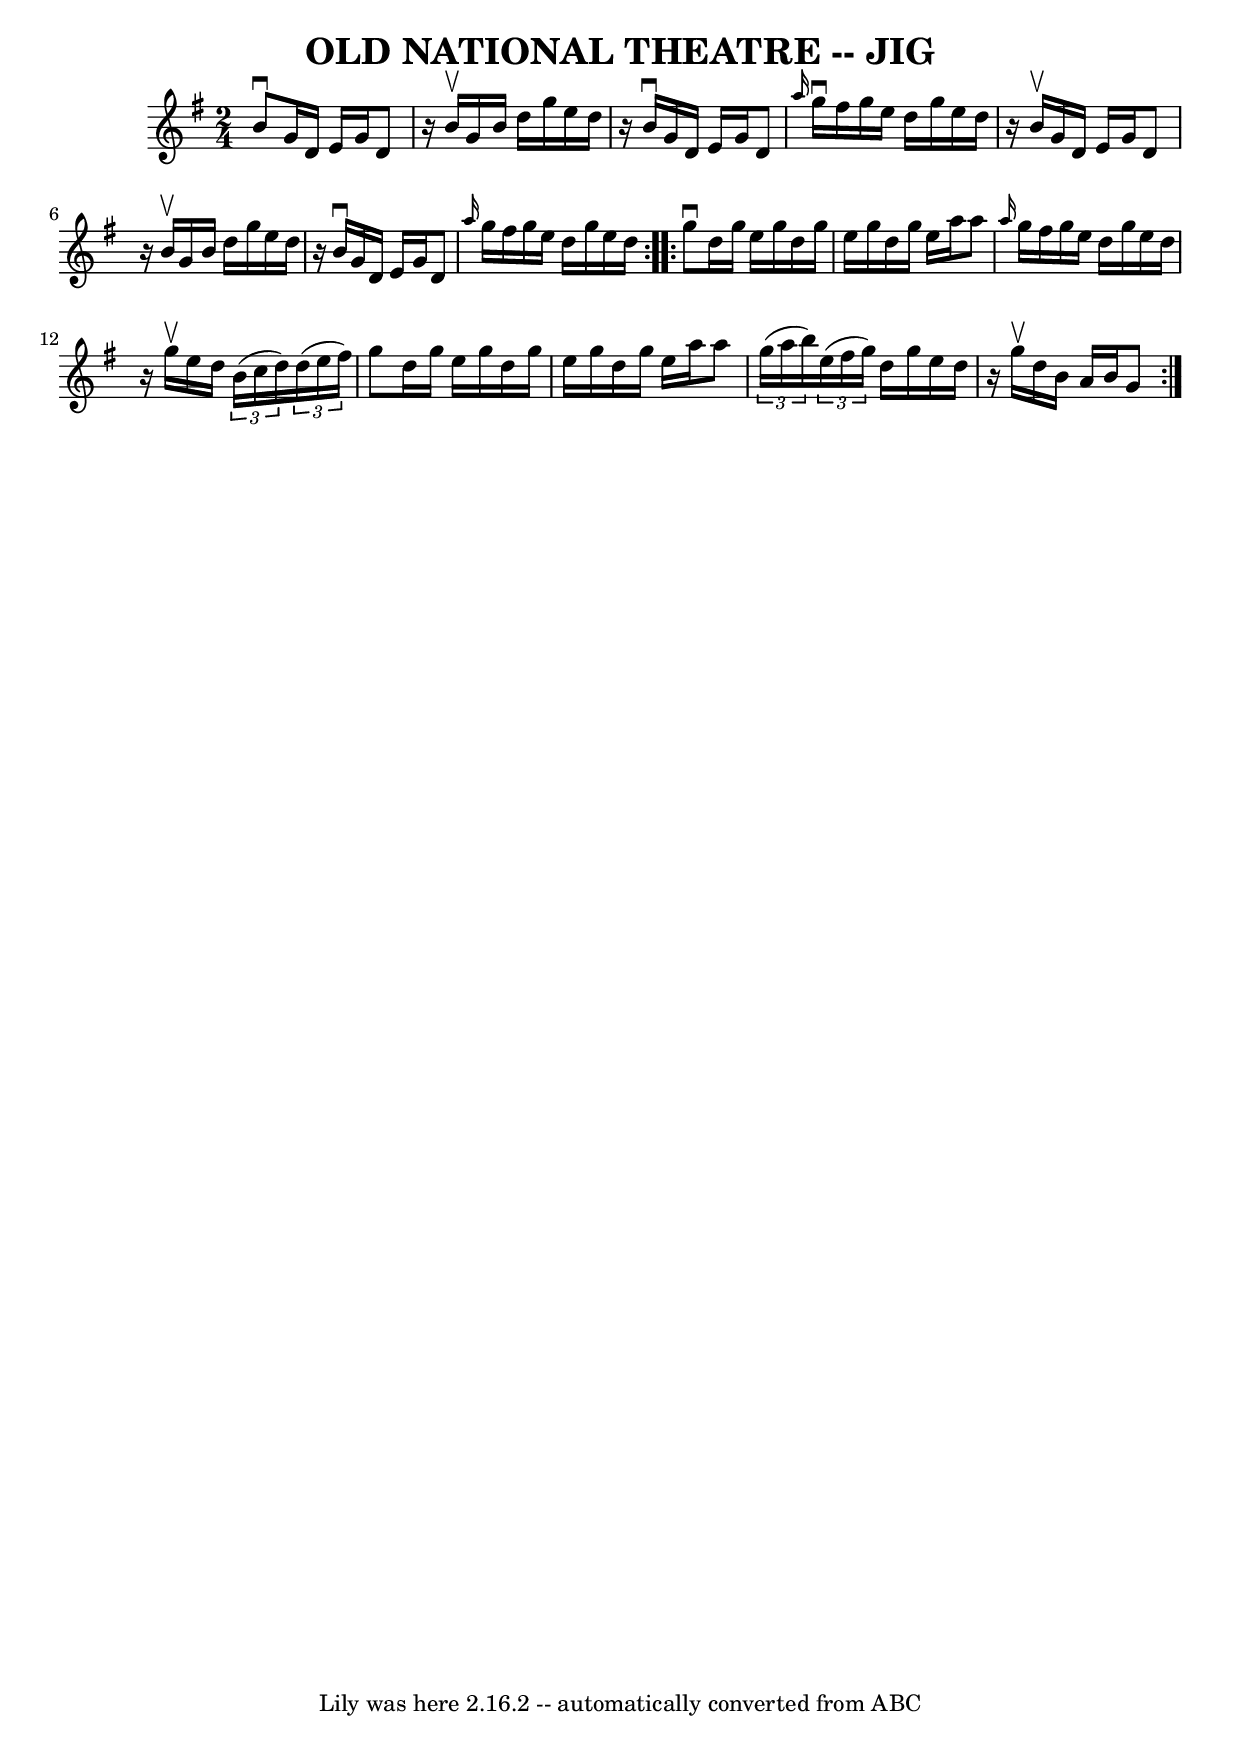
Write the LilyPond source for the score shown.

\version "2.7.40"
\include "Mammoth.ily"
\header {
	%% book = "Ryan's Mammoth Collection of Fiddle Tunes"
	crossRefNumber = "1"
	footnotes = ""
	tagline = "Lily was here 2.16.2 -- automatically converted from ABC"
	title = "OLD NATIONAL THEATRE -- JIG"
}
voicedefault =  {
\set Score.defaultBarType = "empty"

\repeat volta 2 {
\time 2/4 \key g \major b'8^\downbow g'16 d'16 e'16 g'16 d'8   
 |
   r16 b'16^\upbow g'16 b'16 d''16 g''16 e''16 d''16 
   |
   r16 b'16^\downbow g'16 d'16 e'16 g'16 d'8    
|
 \grace { a''16  } g''16^\downbow fis''16 g''16 e''16    
d''16 g''16 e''16 d''16    |
     |
   r16 b'16^\upbow   
g'16 d'16 e'16 g'16 d'8    |
   r16 b'16^\upbow g'16    
b'16 d''16 g''16 e''16 d''16    |
   r16 b'16^\downbow   
g'16 d'16 e'16 g'16 d'8    |
 \grace { a''16  } g''16    
fis''16 g''16 e''16 d''16 g''16 e''16 d''16    }     
\repeat volta 2 { g''8^\downbow d''16 g''16 e''16 g''16 d''16  
 g''16    |
 e''16 g''16 d''16 g''16 e''16 a''16    
a''8    |
 \grace { a''16  } g''16 fis''16 g''16 e''16    
d''16 g''16 e''16 d''16    |
   r16 g''16^\upbow e''16    
d''16    \times 2/3 { b'16 (c''16 d''16) }   \times 2/3 { d''16 (
 e''16 fis''16) }   |
     |
 g''8 d''16 g''16    
e''16 g''16 d''16 g''16    |
 e''16 g''16 d''16 g''16 
 e''16 a''16 a''8    |
   \times 2/3 { g''16 (a''16 b''16 
) }   \times 2/3 { e''16 (fis''16 g''16) } d''16 g''16    
e''16 d''16    |
   r16 g''16^\upbow d''16 b'16 a'16 b'16  
 g'8    }   
}

\score{
    <<

	\context Staff="default"
	{
	    \voicedefault 
	}

    >>
	\layout {
	}
	\midi {}
}
